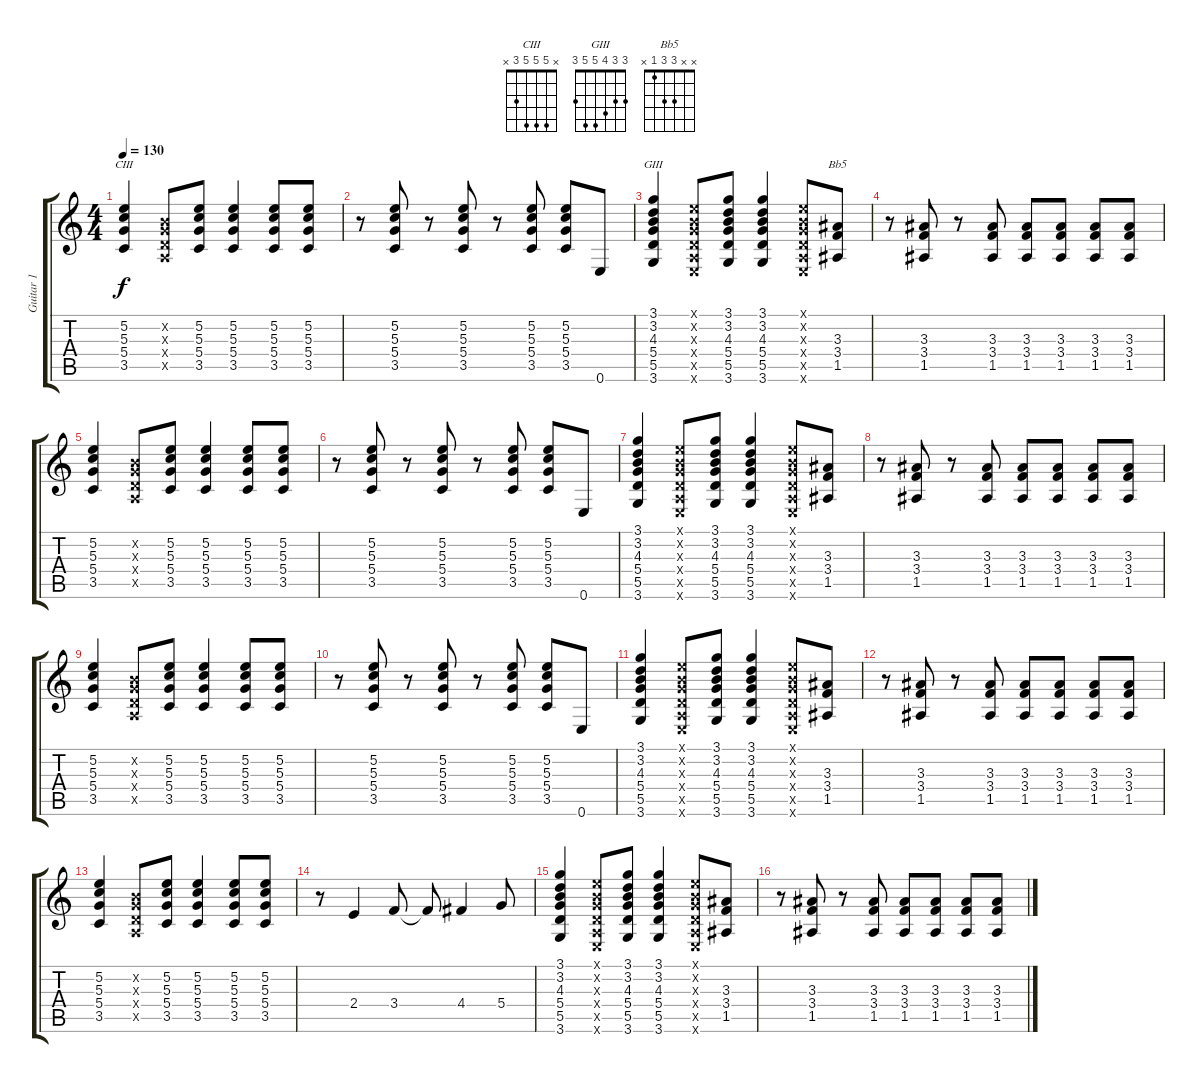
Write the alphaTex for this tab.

\track ("Guitar 1" "Guitar 1") {instrument acousticguitarnylon}
\staff {score tabs}
\tuning (E4 B3 G3 D3 A2 E2) {hide}
\chord ("CIII" x 5 5 5 3 x)
\chord ("GIII" 3 3 4 5 5 3)
\chord ("Bb5" x x 3 3 1 x)
\ts (4 4)
\tempo 130
\clef g2
\ks c
(5.2 5.3 5.4 3.5).4{ch "CIII" dy f} (0.2{x} 0.3{x} 0.4{x} 0.5{x}).8 (5.2 5.3 5.4 3.5).8 (5.2 5.3 5.4 3.5).4 (5.2 5.3 5.4 3.5).8 (5.2 5.3 5.4 3.5).8 |
r.8 (5.2 5.3 5.4 3.5).8 r.8 (5.2 5.3 5.4 3.5).8 r.8 (5.2 5.3 5.4 3.5).8 (5.2 5.3 5.4 3.5).8 0.6.8 |
(3.1 3.2 4.3 5.4 5.5 3.6).4{ch "GIII"} (0.1{x} 0.2{x} 0.3{x} 0.4{x} 0.5{x} 0.6{x}).8 (3.1 3.2 4.3 5.4 5.5 3.6).8 (3.1 3.2 4.3 5.4 5.5 3.6).4 (0.1{x} 0.2{x} 0.3{x} 0.4{x} 0.5{x} 0.6{x}).8 (3.3 3.4 1.5).8{ch "Bb5"} |
r.8 (3.3 3.4 1.5).8 r.8 (3.3 3.4 1.5).8 (3.3 3.4 1.5).8 (3.3 3.4 1.5).8 (3.3 3.4 1.5).8 (3.3 3.4 1.5).8 |
(5.2 5.3 5.4 3.5).4 (0.2{x} 0.3{x} 0.4{x} 0.5{x}).8 (5.2 5.3 5.4 3.5).8 (5.2 5.3 5.4 3.5).4 (5.2 5.3 5.4 3.5).8 (5.2 5.3 5.4 3.5).8 |
r.8 (5.2 5.3 5.4 3.5).8 r.8 (5.2 5.3 5.4 3.5).8 r.8 (5.2 5.3 5.4 3.5).8 (5.2 5.3 5.4 3.5).8 0.6.8 |
(3.1 3.2 4.3 5.4 5.5 3.6).4 (0.1{x} 0.2{x} 0.3{x} 0.4{x} 0.5{x} 0.6{x}).8 (3.1 3.2 4.3 5.4 5.5 3.6).8 (3.1 3.2 4.3 5.4 5.5 3.6).4 (0.1{x} 0.2{x} 0.3{x} 0.4{x} 0.5{x} 0.6{x}).8 (3.3 3.4 1.5).8 |
r.8 (3.3 3.4 1.5).8 r.8 (3.3 3.4 1.5).8 (3.3 3.4 1.5).8 (3.3 3.4 1.5).8 (3.3 3.4 1.5).8 (3.3 3.4 1.5).8 |
(5.2 5.3 5.4 3.5).4 (0.2{x} 0.3{x} 0.4{x} 0.5{x}).8 (5.2 5.3 5.4 3.5).8 (5.2 5.3 5.4 3.5).4 (5.2 5.3 5.4 3.5).8 (5.2 5.3 5.4 3.5).8 |
r.8 (5.2 5.3 5.4 3.5).8 r.8 (5.2 5.3 5.4 3.5).8 r.8 (5.2 5.3 5.4 3.5).8 (5.2 5.3 5.4 3.5).8 0.6.8 |
(3.1 3.2 4.3 5.4 5.5 3.6).4 (0.1{x} 0.2{x} 0.3{x} 0.4{x} 0.5{x} 0.6{x}).8 (3.1 3.2 4.3 5.4 5.5 3.6).8 (3.1 3.2 4.3 5.4 5.5 3.6).4 (0.1{x} 0.2{x} 0.3{x} 0.4{x} 0.5{x} 0.6{x}).8 (3.3 3.4 1.5).8 |
r.8 (3.3 3.4 1.5).8 r.8 (3.3 3.4 1.5).8 (3.3 3.4 1.5).8 (3.3 3.4 1.5).8 (3.3 3.4 1.5).8 (3.3 3.4 1.5).8 |
(5.2 5.3 5.4 3.5).4 (0.2{x} 0.3{x} 0.4{x} 0.5{x}).8 (5.2 5.3 5.4 3.5).8 (5.2 5.3 5.4 3.5).4 (5.2 5.3 5.4 3.5).8 (5.2 5.3 5.4 3.5).8 |
r.8 2.4.4 3.4.8 3.4{t}.8 4.4.4 5.4.8 |
(3.1 3.2 4.3 5.4 5.5 3.6).4 (0.1{x} 0.2{x} 0.3{x} 0.4{x} 0.5{x} 0.6{x}).8 (3.1 3.2 4.3 5.4 5.5 3.6).8 (3.1 3.2 4.3 5.4 5.5 3.6).4 (0.1{x} 0.2{x} 0.3{x} 0.4{x} 0.5{x} 0.6{x}).8 (3.3 3.4 1.5).8 |
r.8 (3.3 3.4 1.5).8 r.8 (3.3 3.4 1.5).8 (3.3 3.4 1.5).8 (3.3 3.4 1.5).8 (3.3 3.4 1.5).8 (3.3 3.4 1.5).8
